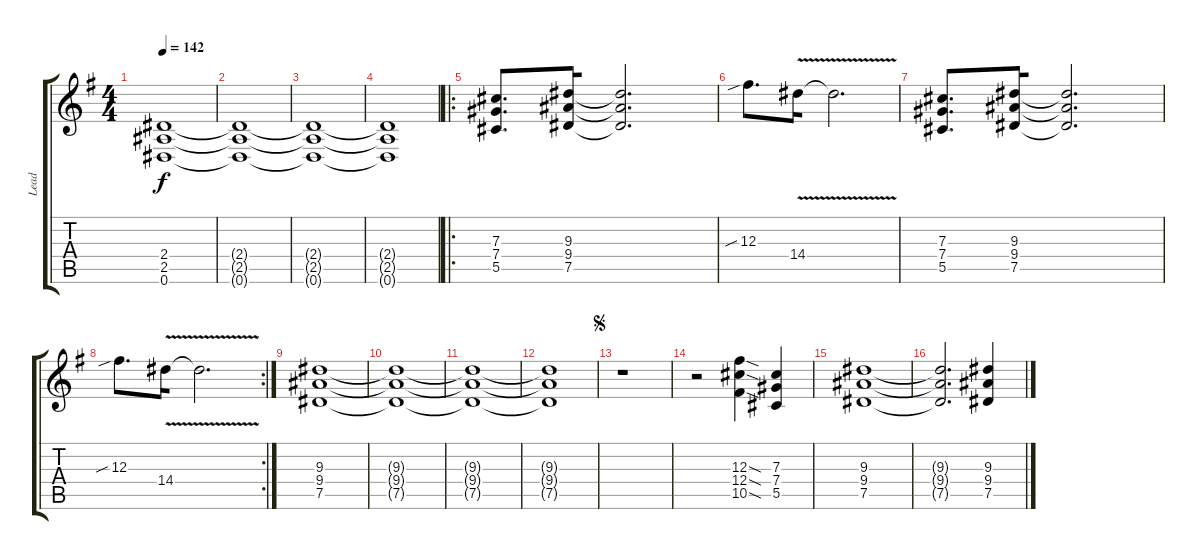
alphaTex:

\track ("Lead" "Lead") {instrument distortionguitar}
\staff {score tabs}
\tuning (Eb4 Bb3 Gb3 Db3 Ab2 Eb2) {hide}
\ts (4 4)
\tempo 142
\clef g2
\ks g
(2.4 2.5 0.6).1{dy f instrument distortionguitar} |
(2.4{t} 2.5{t} 0.6{t}).1 |
(2.4{t} 2.5{t} 0.6{t}).1 |
(2.4{t} 2.5{t} 0.6{t}).1 |
\ro
(7.3 7.4 5.5).8{d beam merge} (9.3 9.4 7.5).16{beam merge} (9.3{t} 9.4{t} 7.5{t}).2{d} |
12.3{sib}.8{d} 14.4{v}.16{beam merge} 14.4{v t}.2{d} |
(7.3 7.4 5.5).8{d beam merge} (9.3 9.4 7.5).16{beam merge} (9.3{t} 9.4{t} 7.5{t}).2{d} |
\rc 2
12.3{sib}.8{d beam merge} 14.4{v}.16{beam merge} 14.4{v t}.2{d} |
(9.3 9.4 7.5).1 |
(9.3{t} 9.4{t} 7.5{t}).1 |
(9.3{t} 9.4{t} 7.5{t}).1 |
(9.3{t} 9.4{t} 7.5{t}).1 |
\jump segno
r.1 |
r.2{beam merge} (12.3{sod} 12.4{sod} 10.5{sod}).4 (7.3 7.4 5.5).4 |
(9.3 9.4 7.5).1 |
(9.3{t} 9.4{t} 7.5{t}).2{d beam merge} (9.3 9.4 7.5).4
